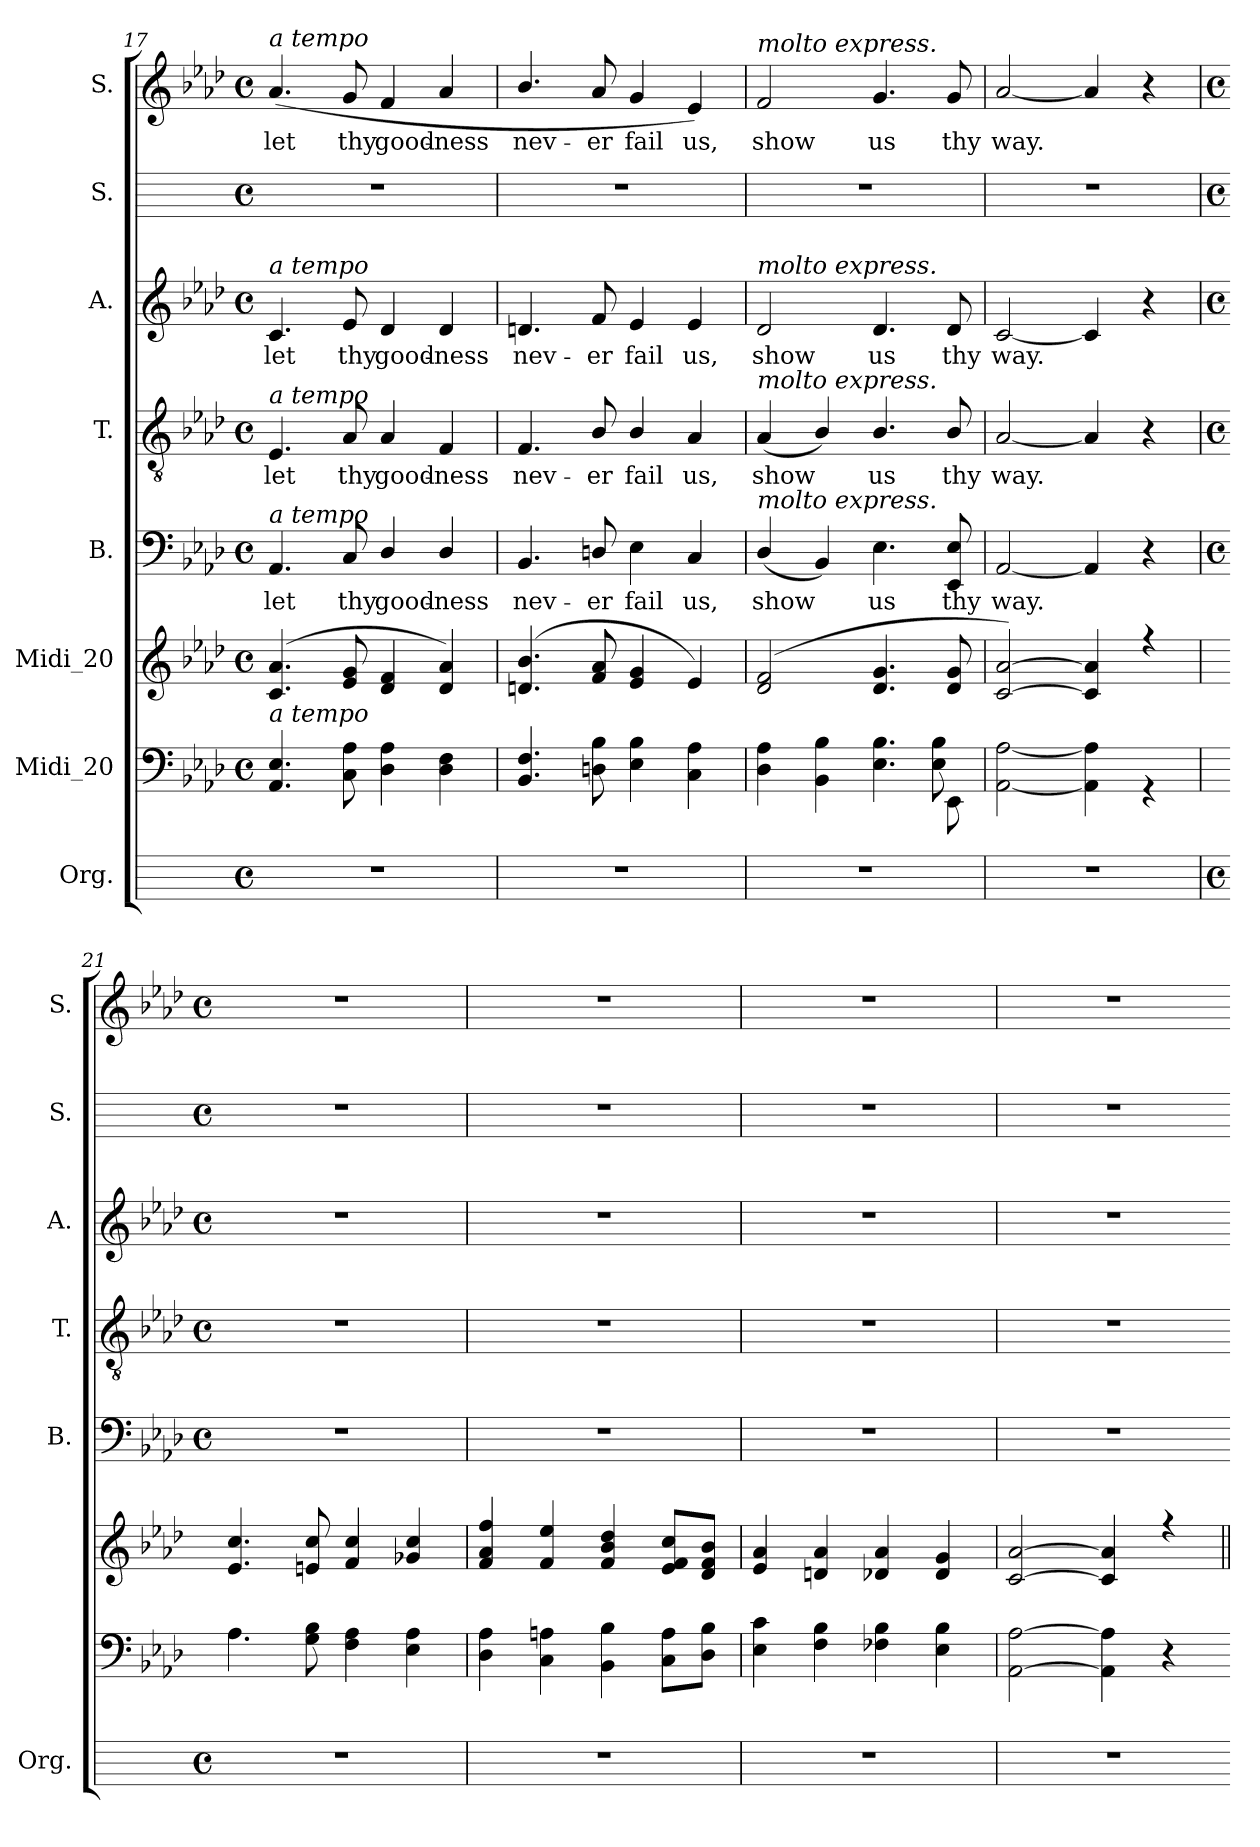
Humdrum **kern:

**kern	**kern	**kern	**dynam	**kern	**text	**kern	**text	**kern	**text	**kern	**kern	**text
*part8	*part7	*part6	*part6	*part5	*part5	*part4	*part4	*part3	*part3	*part2	*part1	*part1
*staff8	*staff7	*staff6	*staff6	*staff5	*staff5	*staff4	*staff4	*staff3	*staff3	*staff2	*staff1	*staff1
*I"Org.	*I"Midi_20	*I"Midi_20	*	*I"B.	*	*I"T.	*	*I"A.	*	*I"S.	*I"S.	*
*I'Org.	*	*	*	*I'B.	*	*I'T.	*	*I'A.	*	*I'S.	*I'S.	*
!!LO:LB:g=z
*	*clefF4	*clefG2	*	*clefF4	*	*clefGv2	*	*clefG2	*	*	*clefG2	*
*	*k[b-e-a-d-]	*k[b-e-a-d-]	*	*k[b-e-a-d-]	*	*k[b-e-a-d-]	*	*k[b-e-a-d-]	*	*	*k[b-e-a-d-]	*
*	*A-:	*A-:	*	*A-:	*	*A-:	*	*A-:	*	*	*A-:	*
*M4/4	*M4/4	*M4/4	*	*M4/4	*	*M4/4	*	*M4/4	*	*M4/4	*M4/4	*
*met(c)	*met(c)	*met(c)	*	*met(c)	*	*met(c)	*	*met(c)	*	*met(c)	*met(c)	*
=17	=17	=17	=17	=17	=17	=17	=17	=17	=17	=17	=17	=17
*	*^	*^	*	*	*	*	*	*	*	*	*	*
*	*	*^	*	*	*	*	*	*	*	*	*	*	*	*
!	!	!	!	!	!	!	!	!	!	!	!	!	!	!LO:TX:a:i:t=a tempo	!
!	!	!	!	!	!	!	!	!	!	!	!LO:TX:a:i:t=a tempo	!	!	!	!
!	!	!	!	!	!	!	!	!	!LO:TX:a:i:t=a tempo	!	!	!	!	!	!
!	!	!	!	!	!	!	!LO:TX:a:i:t=a tempo	!	!	!	!	!	!	!	!
!	!LO:TX:a:i:t=a tempo	!	!	!	!	!	!	!	!	!	!	!	!	!	!
!	!	!	!	!	!	!	!	!LO:LY:b	!	!LO:LY:b	!	!LO:LY:b	!	!	!LO:LY:b
1r	1ryy	1ryy	4.AA-/ 4.E-/	(>4.c/ 4.a-/	1ryy	.	4.AA-	let	4.E-	let	4.c	let	1r	(>4.a-	let
!	!	!	!	!	!	!	!	!LO:LY:b	!	!LO:LY:b	!	!LO:LY:b	!	!	!LO:LY:b
.	.	.	8C\ 8A-\	8e-/ 8g/	.	.	8C	thy	8A-	thy	8e-	thy	.	8g	thy
!	!	!	!	!	!	!	!	!LO:LY:b	!	!LO:LY:b	!	!LO:LY:b	!	!	!LO:LY:b
.	.	.	4D-\ 4A-\	4d-/ 4f/	.	.	4D-/	good-	4A-	good-	4d-	good-	.	4f	good-
!	!	!	!	!	!	!	!	!LO:LY:b	!	!LO:LY:b	!	!LO:LY:b	!	!	!LO:LY:b
.	.	.	4D-\ 4F\	4d-/ 4a-/)	.	.	4D-/	-ness	4F	-ness	4d-	-ness	.	4a-	-ness
=18	=18	=18	=18	=18	=18	=18	=18	=18	=18	=18	=18	=18	=18	=18	=18
!	!	!	!	!	!	!	!	!LO:LY:b	!	!LO:LY:b	!	!LO:LY:b	!	!	!LO:LY:b
1r	1ryy	1ryy	4.BB-/ 4.F/	(>4.dn/ 4.b-/	1ryy	.	4.BB-	nev-	4.F	nev-	4.dn	nev-	1r	4.b-/	nev-
!	!	!	!	!	!	!	!	!LO:LY:b	!	!LO:LY:b	!	!LO:LY:b	!	!	!LO:LY:b
.	.	.	8Dn\ 8B-\	8f/ 8a-/	.	.	8Dn/	-er	8B-/	-er	8f	-er	.	8a-	-er
!	!	!	!	!	!	!	!	!LO:LY:b	!	!LO:LY:b	!	!LO:LY:b	!	!	!LO:LY:b
.	.	.	4E-\ 4B-\	4e-/ 4g/	.	.	4E-	fail	4B-/	fail	4e-	fail	.	4g	fail
!	!	!	!	!	!	!	!	!LO:LY:b	!	!LO:LY:b	!	!LO:LY:b	!	!	!LO:LY:b
.	.	.	4C\ 4A-\	4e-/)	.	.	4C	us,	4A-/	us,	4e-	us,	.	4e-)	us,
=19	=19	=19	=19	=19	=19	=19	=19	=19	=19	=19	=19	=19	=19	=19	=19
!	!	!	!	!	!	!	!	!	!	!	!	!	!	!LO:TX:a:i:t=molto express.	!
!	!	!	!	!	!	!	!	!	!	!	!LO:TX:a:i:t=molto express.	!	!	!	!
!	!	!	!	!	!	!	!	!	!LO:TX:a:i:t=molto express.	!	!	!	!	!	!
!	!	!	!	!	!	!	!LO:TX:a:i:t=molto express.	!	!	!	!	!	!	!	!
!	!	!	!	!	!	!	!	!LO:LY:b	!	!LO:LY:b	!	!LO:LY:b	!	!	!LO:LY:b
1r	1ryy	2..ryy	4D-\ 4A-\	(>2d-/ 2f/	1ryy	.	(<4D-/	show	(<4A-/	show	2d-	show	1r	2f	show
.	.	.	4BB-\ 4B-\	.	.	.	4BB-)	.	4B-/)	.	.	.	.	.	.
!	!	!	!	!	!	!	!	!LO:LY:b	!	!LO:LY:b	!	!LO:LY:b	!	!	!LO:LY:b
.	.	.	4.E-\ 4.B-\	4.d-/ 4.g/	.	.	4.E-	us	4.B-/	us	4.d-	us	.	4.g	us
!	!	!	!	!	!	!	!	!LO:LY:b	!	!LO:LY:b	!	!LO:LY:b	!	!	!LO:LY:b
.	.	8EE-\	8E-\ 8B-\	8d-/ 8g/	.	.	8EE- 8E-	thy	8B-/	thy	8d-	thy	.	8g	thy
=20	=20	=20	=20	=20	=20	=20	=20	=20	=20	=20	=20	=20	=20	=20	=20
!	!	!	!	!	!	!	!	!LO:LY:b	!	!LO:LY:b	!	!LO:LY:b	!	!	!LO:LY:b
*	*	*v	*v	*	*	*	*	*	*	*	*	*	*	*	*
1r	1ryy	[2AA-\ [2A-\	[2c/ [2a-/)	1ryy	.	[2AA-	way.	[2A-	way.	[2c	way.	1r	[2a-	way.
.	.	4AA-\] 4A-\]	4c/] 4a-/]	.	.	4AA-]	.	4A-]	.	4c]	.	.	4a-]	.
.	.	4r	4r	.	.	4r	.	4r	.	4r	.	.	4r	.
*	*v	*v	*	*	*	*	*	*	*	*	*	*	*	*
!!LO:LB:g=z
=21	=21	=21	=21	=21	=21	=21	=21	=21	=21	=21	=21	=21	=21
*M4/4	*	*	*	*	*M4/4	*	*M4/4	*	*M4/4	*	*M4/4	*M4/4	*
*met(c)	*	*	*	*	*met(c)	*	*met(c)	*	*met(c)	*	*met(c)	*met(c)	*
*	*^	*	*	*	*	*	*	*	*	*	*	*	*
*	*	*^	*	*	*	*	*	*	*	*	*	*	*	*
!	!	!	!	!	!	!LO:HP:b	!	!	!	!	!	!	!	!	!
1r	1ryy	1ryy	4.A-\	4.e-/ 4.cc/	1ryy	<	1r	.	1r	.	1r	.	1r	1r	.
.	.	.	8G\ 8B-\	8en/ 8cc/	.	.	.	.	.	.	.	.	.	.	.
.	.	.	4F\ 4A-\	4f/ 4cc/	.	.	.	.	.	.	.	.	.	.	.
.	.	.	4E-\ 4A-\	4g-X/ 4cc/	.	.	.	.	.	.	.	.	.	.	.
*	*v	*v	*v	*	*	*	*	*	*	*	*	*	*	*	*
*	*	*v	*v	*	*	*	*	*	*	*	*	*	*
.	.	.	[	.	.	.	.	.	.	.	.	.
=22	=22	=22	=22	=22	=22	=22	=22	=22	=22	=22	=22	=22
*	*^	*^	*	*	*	*	*	*	*	*	*	*
*	*	*^	*	*	*	*	*	*	*	*	*	*	*	*
1r	1ryy	1ryy	4D-\ 4A-\	4f/ 4a-/ 4ff/	1ryy	.	1r	.	1r	.	1r	.	1r	1r	.
.	.	.	4C\ 4An\	4f/ 4ee-/	.	.	.	.	.	.	.	.	.	.	.
.	.	.	4BB-\ 4B-\	4f/ 4b-/ 4dd-/	.	.	.	.	.	.	.	.	.	.	.
.	.	.	8C\ 8A\L	8e-/ 8f/ 8cc/L	.	.	.	.	.	.	.	.	.	.	.
.	.	.	8D-\ 8B-\J	8d-/ 8f/ 8b-/J	.	.	.	.	.	.	.	.	.	.	.
=23	=23	=23	=23	=23	=23	=23	=23	=23	=23	=23	=23	=23	=23	=23	=23
1r	1ryy	1ryy	4E-\ 4c\	4e-/ 4a-/	1ryy	.	1r	.	1r	.	1r	.	1r	1r	.
.	.	.	4F\ 4B-\	4dn/ 4a-/	.	.	.	.	.	.	.	.	.	.	.
.	.	.	4F-X\ 4B-\	4d-X/ 4a-/	.	.	.	.	.	.	.	.	.	.	.
.	.	.	4E-\ 4B-\	4d-/ 4g/	.	.	.	.	.	.	.	.	.	.	.
=24	=24	=24	=24	=24	=24	=24	=24	=24	=24	=24	=24	=24	=24	=24	=24
1r	1ryy	1ryy	[2AA-\ [2A-\	[2c/ [2a-/	1ryy	.	1r	.	1r	.	1r	.	1r	1r	.
.	.	.	4AA-\] 4A-\]	4c/] 4a-/]	.	.	.	.	.	.	.	.	.	.	.
.	.	.	4r	4r	.	.	.	.	.	.	.	.	.	.	.
*	*v	*v	*v	*	*	*	*	*	*	*	*	*	*	*	*
*	*	*v	*v	*	*	*	*	*	*	*	*	*	*
=	=||	=||	=	=	=	=	=	=	=	=	=	=
*-	*-	*-	*-	*-	*-	*-	*-	*-	*-	*-	*-	*-
